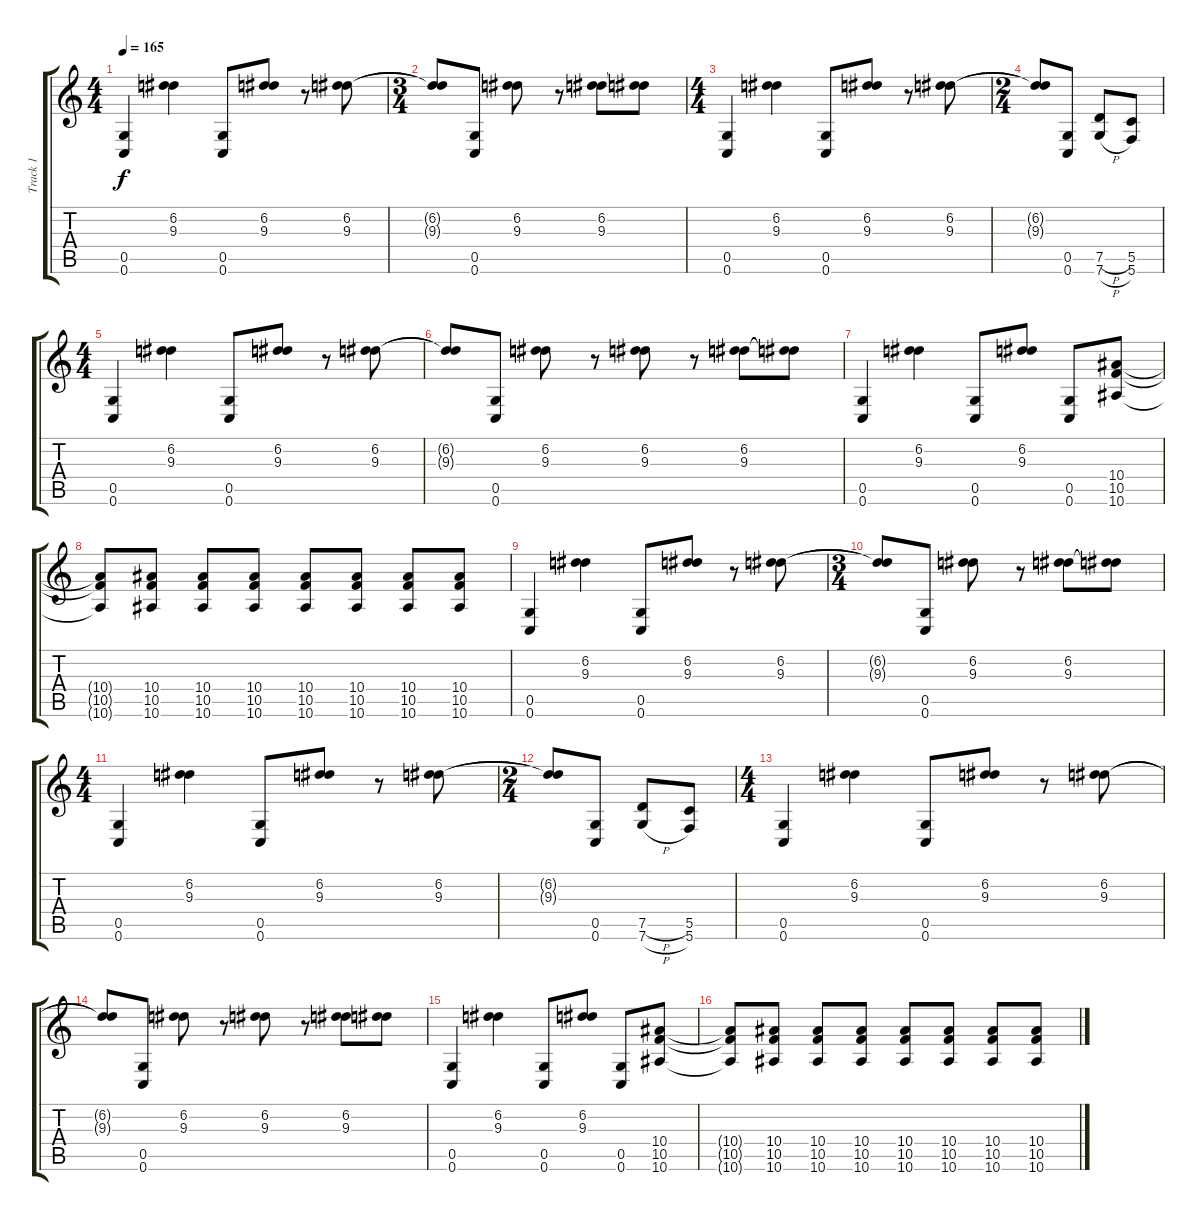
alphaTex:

\track ("Track 1" "Track 1") {instrument overdrivenguitar}
\staff {score tabs}
\tuning (D4 A3 F3 C3 G2 C2) {hide}
\ts (4 4)
\tempo 165
\clef g2
\ks c
(0.5 0.6).4{dy f} (6.2 9.3).4 (0.5 0.6).8 (6.2 9.3).8 r.8 (6.2 9.3).8 |
\ts (3 4)
(6.2{t} 9.3{t}).8 (0.5 0.6).8 (6.2 9.3).8 r.8 (6.2 9.3).8 (6.2{t} 9.3{t}).8 |
\ts (4 4)
(0.5 0.6).4 (6.2 9.3).4 (0.5 0.6).8 (6.2 9.3).8 r.8 (6.2 9.3).8 |
\ts (2 4)
(6.2{t} 9.3{t}).8 (0.5 0.6).8 (7.5{h} 7.6{h}).8 (5.5 5.6).8 |
\ts (4 4)
(0.5 0.6).4 (6.2 9.3).4 (0.5 0.6).8 (6.2 9.3).8 r.8 (6.2 9.3).8 |
(6.2{t} 9.3{t}).8 (0.5 0.6).8 (6.2 9.3).8 r.8 (6.2 9.3).8 r.8 (6.2 9.3).8 (6.2{t} 9.3{t}).8 |
(0.5 0.6).4 (6.2 9.3).4 (0.5 0.6).8 (6.2 9.3).8 (0.5 0.6).8 (10.4 10.5 10.6).8 |
(10.4{t} 10.5{t} 10.6{t}).8 (10.4 10.5 10.6).8 (10.4 10.5 10.6).8 (10.4 10.5 10.6).8 (10.4 10.5 10.6).8 (10.4 10.5 10.6).8 (10.4 10.5 10.6).8 (10.4 10.5 10.6).8 |
(0.5 0.6).4 (6.2 9.3).4 (0.5 0.6).8 (6.2 9.3).8 r.8 (6.2 9.3).8 |
\ts (3 4)
(6.2{t} 9.3{t}).8 (0.5 0.6).8 (6.2 9.3).8 r.8 (6.2 9.3).8 (6.2{t} 9.3{t}).8 |
\ts (4 4)
(0.5 0.6).4 (6.2 9.3).4 (0.5 0.6).8 (6.2 9.3).8 r.8 (6.2 9.3).8 |
\ts (2 4)
(6.2{t} 9.3{t}).8 (0.5 0.6).8 (7.5{h} 7.6{h}).8 (5.5 5.6).8 |
\ts (4 4)
(0.5 0.6).4 (6.2 9.3).4 (0.5 0.6).8 (6.2 9.3).8 r.8 (6.2 9.3).8 |
(6.2{t} 9.3{t}).8 (0.5 0.6).8 (6.2 9.3).8 r.8 (6.2 9.3).8 r.8 (6.2 9.3).8 (6.2{t} 9.3{t}).8 |
(0.5 0.6).4 (6.2 9.3).4 (0.5 0.6).8 (6.2 9.3).8 (0.5 0.6).8 (10.4 10.5 10.6).8 |
(10.4{t} 10.5{t} 10.6{t}).8 (10.4 10.5 10.6).8 (10.4 10.5 10.6).8 (10.4 10.5 10.6).8 (10.4 10.5 10.6).8 (10.4 10.5 10.6).8 (10.4 10.5 10.6).8 (10.4 10.5 10.6).8
